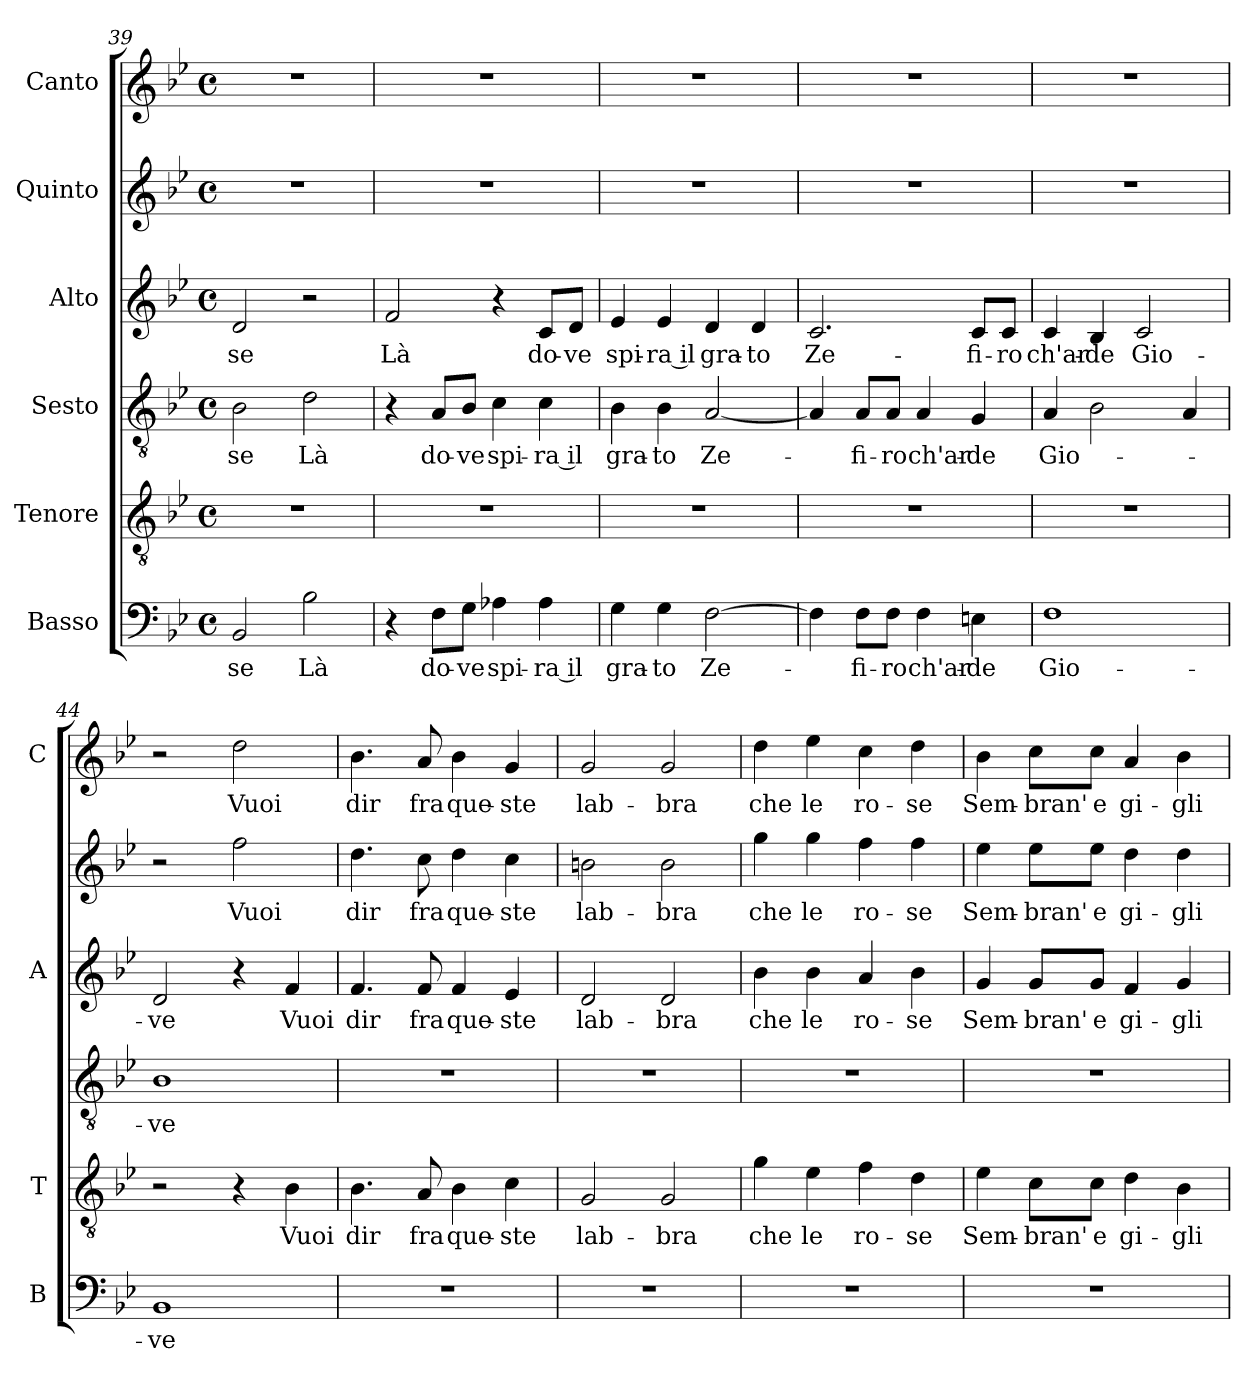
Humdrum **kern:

**kern	**text	**kern	**text	**kern	**text	**kern	**text	**kern	**text	**kern	**text
*part6	*part6	*part5	*part5	*part4	*part4	*part3	*part3	*part2	*part2	*part1	*part1
*staff6	*staff6	*staff5	*staff5	*staff4	*staff4	*staff3	*staff3	*staff2	*staff2	*staff1	*staff1
*I"Basso	*	*I"Tenore	*	*I"Sesto	*	*I"Alto	*	*I"Quinto	*	*I"Canto	*
*I'B	*	*I'T	*	*	*	*I'A	*	*	*	*I'C	*
*clefF4	*	*clefGv2	*	*clefGv2	*	*clefG2	*	*clefG2	*	*clefG2	*
*k[b-e-]	*	*k[b-e-]	*	*k[b-e-]	*	*k[b-e-]	*	*k[b-e-]	*	*k[b-e-]	*
*B-:	*	*B-:	*	*B-:	*	*B-:	*	*B-:	*	*B-:	*
*M4/4	*	*M4/4	*	*M4/4	*	*M4/4	*	*M4/4	*	*M4/4	*
*met(c)	*	*met(c)	*	*met(c)	*	*met(c)	*	*met(c)	*	*met(c)	*
=39	=39	=39	=39	=39	=39	=39	=39	=39	=39	=39	=39
!	!LO:LY:b	!	!	!	!LO:LY:b	!	!LO:LY:b	!	!	!	!
2BB-/	-se	1r	.	2B-\	-se	2d/	-se	1r	.	1r	.
!	!LO:LY:b	!	!	!	!LO:LY:b	!	!	!	!	!	!
2B-\	Là	.	.	2d\	Là	2r	.	.	.	.	.
=40	=40	=40	=40	=40	=40	=40	=40	=40	=40	=40	=40
!	!	!	!	!	!	!	!LO:LY:b	!	!	!	!
4r	.	1r	.	4r	.	2f/	Là	1r	.	1r	.
!	!LO:LY:b	!	!	!	!LO:LY:b	!	!	!	!	!	!
8F\L	do-	.	.	8A/L	do-	.	.	.	.	.	.
!	!LO:LY:b	!	!	!	!LO:LY:b	!	!	!	!	!	!
8G\J	-ve	.	.	8B-/J	-ve	.	.	.	.	.	.
!	!LO:LY:b	!	!	!	!LO:LY:b	!	!	!	!	!	!
4A-X\	spi-	.	.	4c\	spi-	4r	.	.	.	.	.
!	!LO:LY:b	!	!	!	!LO:LY:b	!	!LO:LY:b	!	!	!	!
4A-\	-ra il	.	.	4c\	-ra il	8c/L	do-	.	.	.	.
!	!	!	!	!	!	!	!LO:LY:b	!	!	!	!
.	.	.	.	.	.	8d/J	-ve	.	.	.	.
!!LO:LB:g=z
=41	=41	=41	=41	=41	=41	=41	=41	=41	=41	=41	=41
!	!LO:LY:b	!	!	!	!LO:LY:b	!	!LO:LY:b	!	!	!	!
4G\	gra-	1r	.	4B-\	gra-	4e-/	spi-	1r	.	1r	.
!	!LO:LY:b	!	!	!	!LO:LY:b	!	!LO:LY:b	!	!	!	!
4G\	-to	.	.	4B-\	-to	4e-/	-ra il	.	.	.	.
!	!LO:LY:b	!	!	!	!LO:LY:b	!	!LO:LY:b	!	!	!	!
[2F\	Ze-	.	.	[2A/	Ze-	4d/	gra-	.	.	.	.
!	!	!	!	!	!	!	!LO:LY:b	!	!	!	!
.	.	.	.	.	.	4d/	-to	.	.	.	.
=42	=42	=42	=42	=42	=42	=42	=42	=42	=42	=42	=42
!	!	!	!	!	!	!	!LO:LY:b	!	!	!	!
4F\]	.	1r	.	4A/]	.	2.c/	Ze-	1r	.	1r	.
!	!LO:LY:b	!	!	!	!LO:LY:b	!	!	!	!	!	!
8F\L	-fi-	.	.	8A/L	-fi-	.	.	.	.	.	.
!	!LO:LY:b	!	!	!	!LO:LY:b	!	!	!	!	!	!
8F\J	-ro	.	.	8A/J	-ro	.	.	.	.	.	.
!	!LO:LY:b	!	!	!	!LO:LY:b	!	!	!	!	!	!
4F\	ch'ar-	.	.	4A/	ch'ar-	.	.	.	.	.	.
!	!LO:LY:b	!	!	!	!LO:LY:b	!	!LO:LY:b	!	!	!	!
4En\	-de	.	.	4G/	-de	8c/L	-fi-	.	.	.	.
!	!	!	!	!	!	!	!LO:LY:b	!	!	!	!
.	.	.	.	.	.	8c/J	-ro	.	.	.	.
=43	=43	=43	=43	=43	=43	=43	=43	=43	=43	=43	=43
!	!LO:LY:b	!	!	!	!LO:LY:b	!	!LO:LY:b	!	!	!	!
1F	Gio-	1r	.	4A/	Gio-	4c/	ch'ar-	1r	.	1r	.
!	!	!	!	!	!	!	!LO:LY:b	!	!	!	!
.	.	.	.	2B-\	.	4B-/	-de	.	.	.	.
!	!	!	!	!	!	!	!LO:LY:b	!	!	!	!
.	.	.	.	.	.	2c/	Gio-	.	.	.	.
.	.	.	.	4A/	.	.	.	.	.	.	.
=44	=44	=44	=44	=44	=44	=44	=44	=44	=44	=44	=44
!	!LO:LY:b	!	!	!	!LO:LY:b	!	!LO:LY:b	!	!	!	!
1BB-	-ve	2r	.	1B-	-ve	2d/	-ve	2r	.	2r	.
!	!	!	!	!	!	!	!	!	!LO:LY:b	!	!LO:LY:b
.	.	4r	.	.	.	4r	.	2ff\	Vuoi	2dd\	Vuoi
!	!	!	!LO:LY:b	!	!	!	!LO:LY:b	!	!	!	!
.	.	4B-\	Vuoi	.	.	4f/	Vuoi	.	.	.	.
=45	=45	=45	=45	=45	=45	=45	=45	=45	=45	=45	=45
!	!	!	!LO:LY:b	!	!	!	!LO:LY:b	!	!LO:LY:b	!	!LO:LY:b
1r	.	4.B-\	dir	1r	.	4.f/	dir	4.dd\	dir	4.b-\	dir
!	!	!	!LO:LY:b	!	!	!	!LO:LY:b	!	!LO:LY:b	!	!LO:LY:b
.	.	8A/	fra	.	.	8f/	fra	8cc\	fra	8a/	fra
!	!	!	!LO:LY:b	!	!	!	!LO:LY:b	!	!LO:LY:b	!	!LO:LY:b
.	.	4B-\	que-	.	.	4f/	que-	4dd\	que-	4b-\	que-
!	!	!	!LO:LY:b	!	!	!	!LO:LY:b	!	!LO:LY:b	!	!LO:LY:b
.	.	4c\	-ste	.	.	4e-/	-ste	4cc\	-ste	4g/	-ste
=46	=46	=46	=46	=46	=46	=46	=46	=46	=46	=46	=46
!	!	!	!LO:LY:b	!	!	!	!LO:LY:b	!	!LO:LY:b	!	!LO:LY:b
1r	.	2G/	lab-	1r	.	2d/	lab-	2bn\	lab-	2g/	lab-
!	!	!	!LO:LY:b	!	!	!	!LO:LY:b	!	!LO:LY:b	!	!LO:LY:b
.	.	2G/	-bra	.	.	2d/	-bra	2b\	-bra	2g/	-bra
=47	=47	=47	=47	=47	=47	=47	=47	=47	=47	=47	=47
!	!	!	!LO:LY:b	!	!	!	!LO:LY:b	!	!LO:LY:b	!	!LO:LY:b
1r	.	4g\	che	1r	.	4b-\	che	4gg\	che	4dd\	che
!	!	!	!LO:LY:b	!	!	!	!LO:LY:b	!	!LO:LY:b	!	!LO:LY:b
.	.	4e-\	le	.	.	4b-\	le	4gg\	le	4ee-\	le
!	!	!	!LO:LY:b	!	!	!	!LO:LY:b	!	!LO:LY:b	!	!LO:LY:b
.	.	4f\	ro-	.	.	4a/	ro-	4ff\	ro-	4cc\	ro-
!	!	!	!LO:LY:b	!	!	!	!LO:LY:b	!	!LO:LY:b	!	!LO:LY:b
.	.	4d\	-se	.	.	4b-\	-se	4ff\	-se	4dd\	-se
!!LO:LB:g=z
=48	=48	=48	=48	=48	=48	=48	=48	=48	=48	=48	=48
!	!	!	!LO:LY:b	!	!	!	!LO:LY:b	!	!LO:LY:b	!	!LO:LY:b
1r	.	4e-\	Sem-	1r	.	4g/	Sem-	4ee-\	Sem-	4b-\	Sem-
!	!	!	!LO:LY:b	!	!	!	!LO:LY:b	!	!LO:LY:b	!	!LO:LY:b
.	.	8c\L	-bran'	.	.	8g/L	-bran'	8ee-\L	-bran'	8cc\L	-bran'
!	!	!	!LO:LY:b	!	!	!	!LO:LY:b	!	!LO:LY:b	!	!LO:LY:b
.	.	8c\J	e	.	.	8g/J	e	8ee-\J	e	8cc\J	e
!	!	!	!LO:LY:b	!	!	!	!LO:LY:b	!	!LO:LY:b	!	!LO:LY:b
.	.	4d\	gi-	.	.	4f/	gi-	4dd\	gi-	4a/	gi-
!	!	!	!LO:LY:b	!	!	!	!LO:LY:b	!	!LO:LY:b	!	!LO:LY:b
.	.	4B-\	-gli	.	.	4g/	-gli	4dd\	-gli	4b-\	-gli
=	=	=	=	=	=	=	=	=	=	=	=
*-	*-	*-	*-	*-	*-	*-	*-	*-	*-	*-	*-
